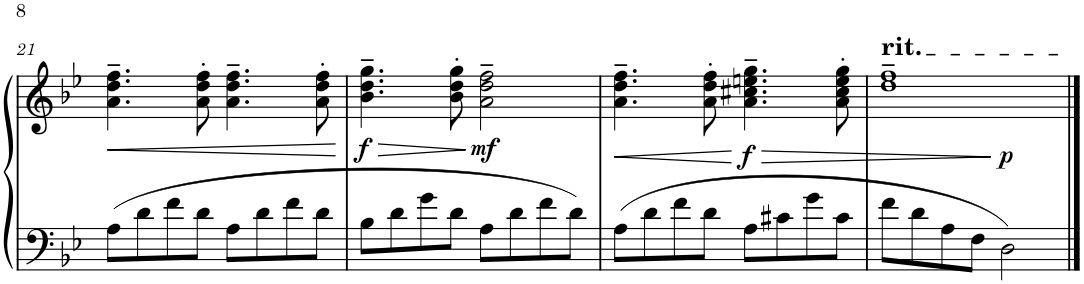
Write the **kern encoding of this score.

**kern	**kern	**dynam
*part1	*part1	*part1
*staff2	*staff1	*staff1/2
*I"Piano	*	*
*I'Pno.	*	*
!!LO:PB:g=z
*clefF4	*clefG2	*
*k[b-e-]	*k[b-e-]	*
*M4/4	*M4/4	*
=21	=21	=21
!	!	!LO:HP:b
8A\L	4.a\~ 4.dd\~ 4.ff\~	<
8d\	.	.
8f\	.	.
8d\J	8a\' 8dd\' 8ff\'	.
8A\L	4.a\~ 4.dd\~ 4.ff\~	.
8d\	.	.
8f\	.	.
8d\J	8a\' 8dd\' 8ff\'	.
.	.	[
=22	=22	=22
!	!	!LO:HP:b
!	!	!LO:DY:n=1:b
8B-\L	4.b-\~ 4.dd\~ 4.gg\~	> f
8d\	.	.
8g\	.	.
8d\J	8b-\' 8dd\' 8gg\'	.
!	!	!LO:DY:n=2:b
8A\L	2a\~ 2dd\~ 2ff\~	] mf
8d\	.	.
8f\	.	.
8d\J	.	.
=23	=23	=23
8A\L	4.a\~ 4.dd\~ 4.ff\~	.
8d\	.	.
8f\	.	.
8d\J	8a\' 8dd\' 8ff\'	.
!	!	!LO:DY:a=2
8A\L	4.a\~ 4.cc#X\~ 4.een\~ 4.gg\~	f
8c#X\	.	.
8g\	.	.
8c#\J	8a\' 8cc#\' 8ee\' 8gg\'	.
=24	=24	=24
!	!LO:TX:a:t=rit.	!
8f\L	1dd~ 1ff~	.
8d\	.	.
8A\	.	.
8F\J	.	.
!	!	!LO:DY:a=2
2D\	.	p
==	==	==
*-	*-	*-
